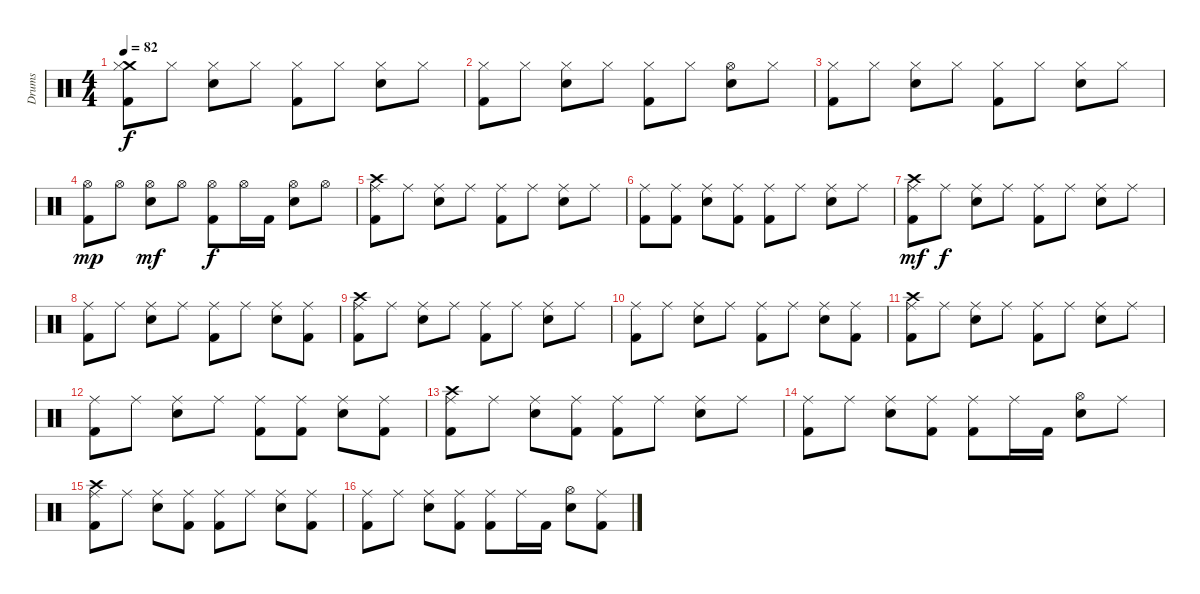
\track ("Drums" "Drums") {instrument percussion}
\staff {score}
\articulation defaults
\ts (4 4)
\tempo 82
\clef neutral
\ks c
("Crash medium (hit)" "Hi-Hat (closed)" "Kick (hit) 2").8{dy f} "Hi-Hat (closed)".8 ("Hi-Hat (closed)" "Electric Snare (hit)").8 "Hi-Hat (closed)".8 ("Hi-Hat (closed)" "Kick (hit) 2").8 "Hi-Hat (closed)".8 ("Hi-Hat (closed)" "Electric Snare (hit)").8 "Hi-Hat (closed)".8 |
("Hi-Hat (closed)" "Kick (hit) 2").8 "Hi-Hat (closed)".8 ("Hi-Hat (closed)" "Electric Snare (hit)").8 "Hi-Hat (closed)".8 ("Hi-Hat (closed)" "Kick (hit) 2").8 "Hi-Hat (closed)".8 ("Hi-Hat (open)" "Electric Snare (hit)").8 "Hi-Hat (closed)".8 |
("Hi-Hat (closed)" "Kick (hit) 2").8 "Hi-Hat (closed)".8 ("Hi-Hat (closed)" "Electric Snare (hit)").8 "Hi-Hat (closed)".8 ("Hi-Hat (closed)" "Kick (hit) 2").8 "Hi-Hat (closed)".8 ("Hi-Hat (closed)" "Electric Snare (hit)").8 "Hi-Hat (closed)".8 |
("Hi-Hat (open)" "Kick (hit) 2").8{dy mp} "Hi-Hat (open)".8 ("Hi-Hat (open)" "Electric Snare (hit)").8{dy mf} "Hi-Hat (open)".8 ("Hi-Hat (open)" "Kick (hit) 2").8{dy f} "Hi-Hat (open)".16 "Kick (hit) 2".16 ("Hi-Hat (open)" "Electric Snare (hit)").8 "Hi-Hat (open)".8 |
("Crash high (hit)" "Ride (middle)" "Kick (hit) 2").8 "Ride (middle)".8 ("Ride (middle)" "Electric Snare (hit)").8 "Ride (middle)".8 ("Ride (middle)" "Kick (hit) 2").8 "Ride (middle)".8 ("Ride (middle)" "Electric Snare (hit)").8 "Ride (middle)".8 |
("Ride (middle)" "Kick (hit) 2").8 ("Ride (middle)" "Kick (hit) 2").8 ("Ride (middle)" "Electric Snare (hit)").8 ("Ride (middle)" "Kick (hit) 2").8 ("Ride (middle)" "Kick (hit) 2").8 "Ride (middle)".8 ("Ride (middle)" "Electric Snare (hit)").8 "Ride (middle)".8 |
("Crash high (hit)" "Ride (middle)" "Kick (hit) 2").8{dy mf} "Ride (middle)".8{dy f} ("Ride (middle)" "Electric Snare (hit)").8 "Ride (middle)".8 ("Ride (middle)" "Kick (hit) 2").8 "Ride (middle)".8 ("Ride (middle)" "Electric Snare (hit)").8 "Ride (middle)".8 |
("Ride (middle)" "Kick (hit) 2").8 "Ride (middle)".8 ("Ride (middle)" "Electric Snare (hit)").8 "Ride (middle)".8 ("Ride (middle)" "Kick (hit) 2").8 "Ride (middle)".8 ("Ride (middle)" "Electric Snare (hit)").8 ("Ride (middle)" "Kick (hit) 2").8 |
("Crash high (hit)" "Ride (middle)" "Kick (hit) 2").8 "Ride (middle)".8 ("Ride (middle)" "Electric Snare (hit)").8 "Ride (middle)".8 ("Ride (middle)" "Kick (hit) 2").8 "Ride (middle)".8 ("Ride (middle)" "Electric Snare (hit)").8 "Ride (middle)".8 |
("Ride (middle)" "Kick (hit) 2").8 "Ride (middle)".8 ("Ride (middle)" "Electric Snare (hit)").8 "Ride (middle)".8 ("Ride (middle)" "Kick (hit) 2").8 "Ride (middle)".8 ("Ride (middle)" "Electric Snare (hit)").8 ("Ride (middle)" "Kick (hit) 2").8 |
("Crash high (hit)" "Ride (middle)" "Kick (hit) 2").8 "Ride (middle)".8 ("Ride (middle)" "Electric Snare (hit)").8 "Ride (middle)".8 ("Ride (middle)" "Kick (hit) 2").8 "Ride (middle)".8 ("Ride (middle)" "Electric Snare (hit)").8 "Ride (middle)".8 |
("Ride (middle)" "Kick (hit) 2").8 "Ride (middle)".8 ("Ride (middle)" "Electric Snare (hit)").8 "Ride (middle)".8 ("Ride (middle)" "Kick (hit) 2").8 ("Ride (middle)" "Kick (hit) 2").8 ("Ride (middle)" "Electric Snare (hit)").8 ("Ride (middle)" "Kick (hit) 2").8 |
("Crash high (hit)" "Ride (middle)" "Kick (hit) 2").8 "Ride (middle)".8 ("Ride (middle)" "Electric Snare (hit)").8 ("Ride (middle)" "Kick (hit) 2").8 ("Ride (middle)" "Kick (hit) 2").8 "Ride (middle)".8 ("Ride (middle)" "Electric Snare (hit)").8 "Ride (middle)".8 |
("Ride (middle)" "Kick (hit) 2").8 "Ride (middle)".8 ("Ride (middle)" "Electric Snare (hit)").8 ("Ride (middle)" "Kick (hit) 2").8 ("Ride (middle)" "Kick (hit) 2").8 "Ride (middle)".16 "Kick (hit) 2".16 ("Hi-Hat (open)" "Electric Snare (hit)").8 "Ride (middle)".8 |
("Crash high (hit)" "Ride (middle)" "Kick (hit) 2").8 "Ride (middle)".8 ("Ride (middle)" "Electric Snare (hit)").8 ("Ride (middle)" "Kick (hit) 2").8 ("Ride (middle)" "Kick (hit) 2").8 "Ride (middle)".8 ("Ride (middle)" "Electric Snare (hit)").8 ("Ride (middle)" "Kick (hit) 2").8 |
("Ride (middle)" "Kick (hit) 2").8 "Ride (middle)".8 ("Ride (middle)" "Electric Snare (hit)").8 ("Ride (middle)" "Kick (hit) 2").8 ("Ride (middle)" "Kick (hit) 2").8 "Ride (middle)".16 "Kick (hit) 2".16 ("Hi-Hat (open)" "Electric Snare (hit)").8 ("Ride (middle)" "Kick (hit) 2").8
